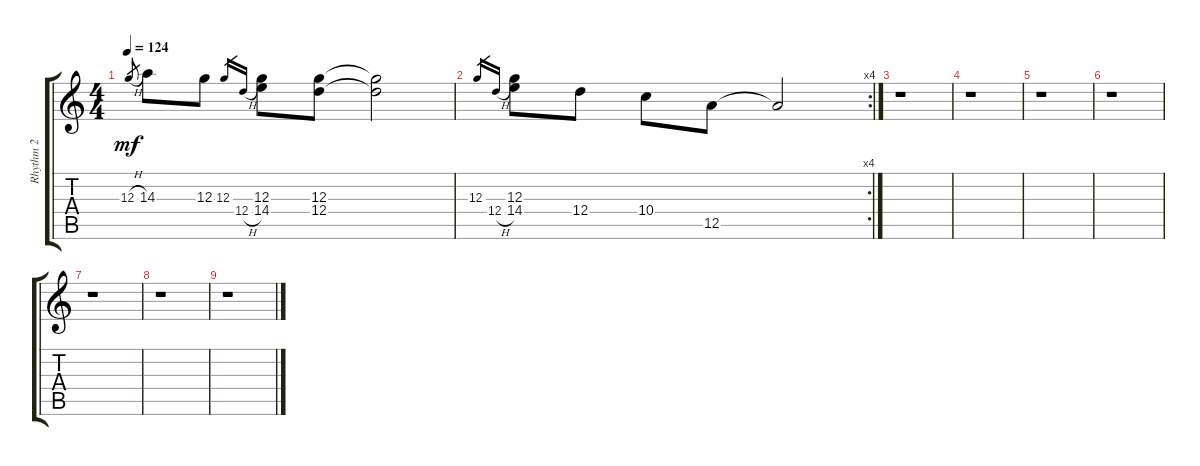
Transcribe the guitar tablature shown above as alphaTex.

\track ("Rhythm 2" "Rhythm 2") {instrument overdrivenguitar}
\staff {score tabs}
\tuning (E4 B3 G3 D3 A2 E2) {hide}
\ts (4 4)
\tempo 124
\clef g2
\ks c
12.3{h}.8{gr dy mf} 14.3.8 12.3.8 12.3.16{gr} 12.4{h}.16{gr} (12.3 14.4).8 (12.3 12.4).8 (12.3{t} 12.4{t}).2 |
\rc 4
12.3.16{gr} 12.4{h}.16{gr} (12.3 14.4).8 12.4.8 10.4.8 12.5.8 12.5{t}.2 |
r.1 |
r.1 |
r.1 |
r.1 |
r.1 |
r.1 |
r.1
